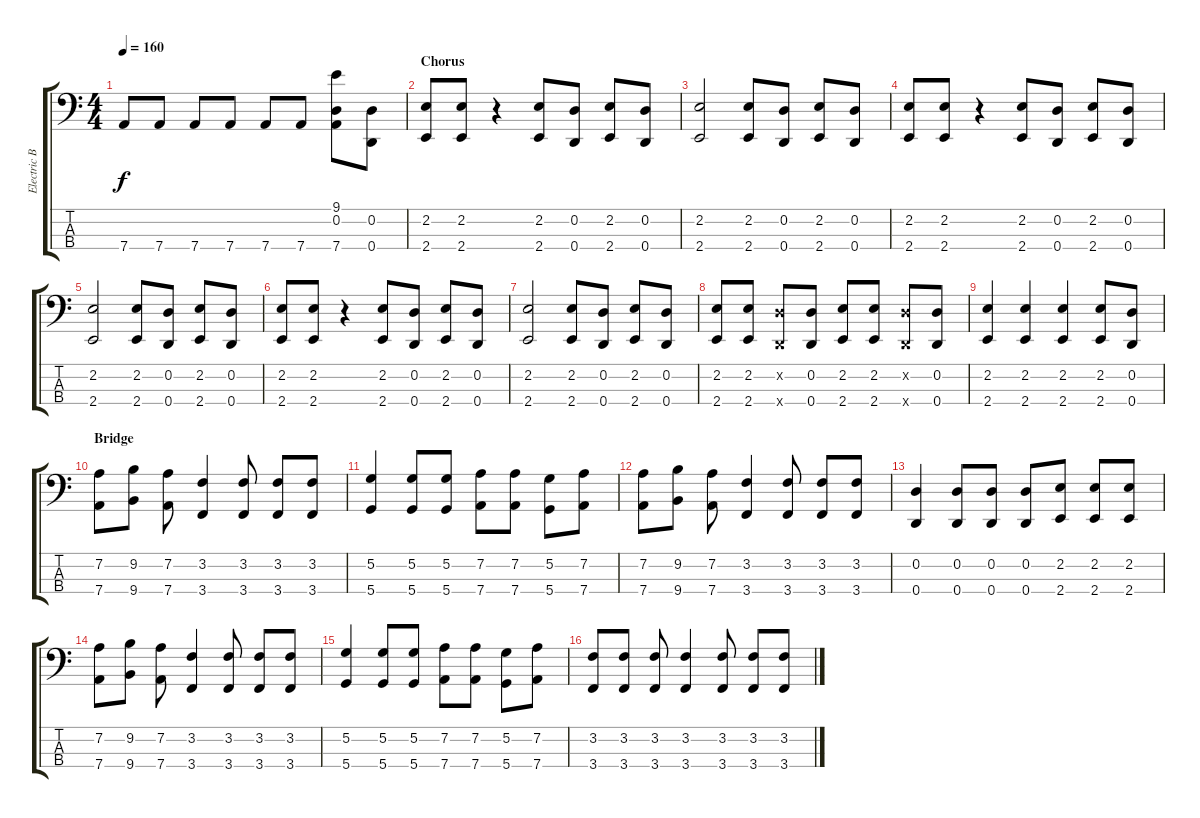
\track ("Electric Bass (finger)" "Electric B") {instrument electricbassfinger}
\staff {score tabs}
\tuning (G2 D2 A1 D1) {hide}
\ts (4 4)
\tempo 160
\clef f4
\ks c
7.4.8{dy f} 7.4.8 7.4.8 7.4.8 7.4.8 7.4.8 (9.1{t} 0.2{t} 7.4).8 (0.2 0.4).8 |
\section ("" "Chorus")
(2.2 2.4).8 (2.2 2.4).8 r.4 (2.2 2.4).8 (0.2 0.4).8 (2.2 2.4).8 (0.2 0.4).8 |
(2.2 2.4).2 (2.2 2.4).8 (0.2 0.4).8 (2.2 2.4).8 (0.2 0.4).8 |
(2.2 2.4).8 (2.2 2.4).8 r.4 (2.2 2.4).8 (0.2 0.4).8 (2.2 2.4).8 (0.2 0.4).8 |
(2.2 2.4).2 (2.2 2.4).8 (0.2 0.4).8 (2.2 2.4).8 (0.2 0.4).8 |
(2.2 2.4).8 (2.2 2.4).8 r.4 (2.2 2.4).8 (0.2 0.4).8 (2.2 2.4).8 (0.2 0.4).8 |
(2.2 2.4).2 (2.2 2.4).8 (0.2 0.4).8 (2.2 2.4).8 (0.2 0.4).8 |
(2.2 2.4).8 (2.2 2.4).8 (0.2{x} 0.4{x}).8 (0.2 0.4).8 (2.2 2.4).8 (2.2 2.4).8 (0.2{x} 0.4{x}).8 (0.2 0.4).8 |
(2.2 2.4).4 (2.2 2.4).4 (2.2 2.4).4 (2.2 2.4).8 (0.2 0.4).8 |
\section ("" "Bridge")
(7.2 7.4).8 (9.2 9.4).8 (7.2 7.4).8 (3.2 3.4).4 (3.2 3.4).8 (3.2 3.4).8 (3.2 3.4).8 |
(5.2 5.4).4 (5.2 5.4).8 (5.2 5.4).8 (7.2 7.4).8 (7.2 7.4).8 (5.2 5.4).8 (7.2 7.4).8 |
(7.2 7.4).8 (9.2 9.4).8 (7.2 7.4).8 (3.2 3.4).4 (3.2 3.4).8 (3.2 3.4).8 (3.2 3.4).8 |
(0.2 0.4).4 (0.2 0.4).8 (0.2 0.4).8 (0.2 0.4).8 (2.2 2.4).8 (2.2 2.4).8 (2.2 2.4).8 |
(7.2 7.4).8 (9.2 9.4).8 (7.2 7.4).8 (3.2 3.4).4 (3.2 3.4).8 (3.2 3.4).8 (3.2 3.4).8 |
(5.2 5.4).4 (5.2 5.4).8 (5.2 5.4).8 (7.2 7.4).8 (7.2 7.4).8 (5.2 5.4).8 (7.2 7.4).8 |
(3.2 3.4).8 (3.2 3.4).8 (3.2 3.4).8 (3.2 3.4).4 (3.2 3.4).8 (3.2 3.4).8 (3.2 3.4).8
